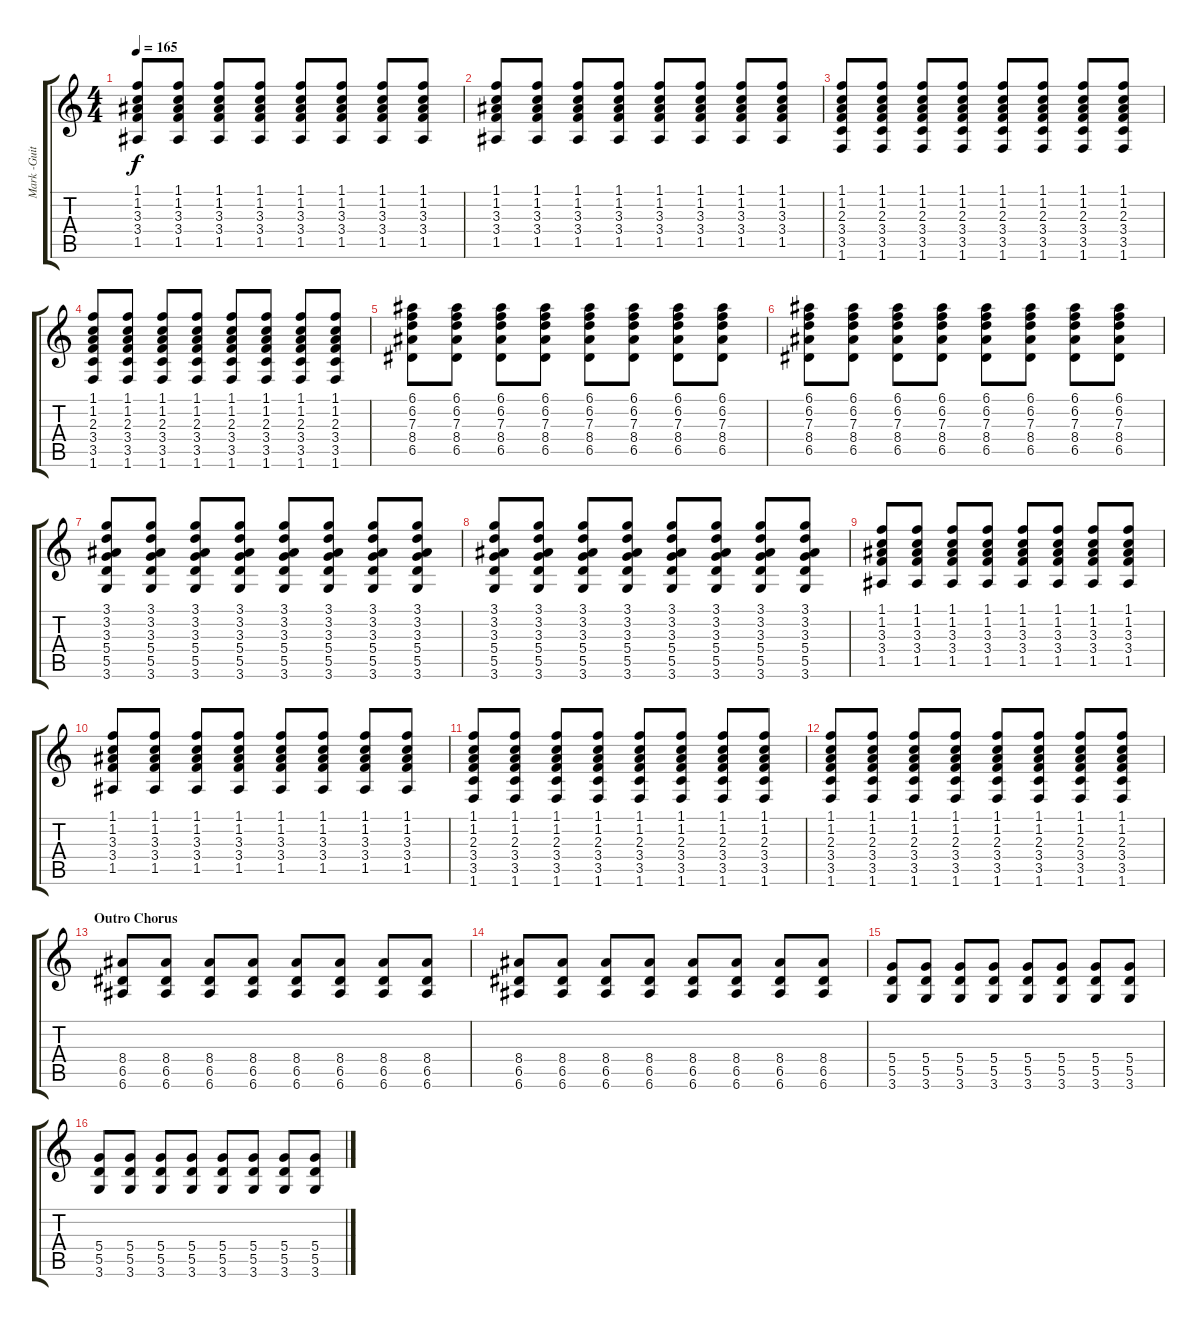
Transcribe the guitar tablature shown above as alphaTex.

\track ("Mark -Guitar" "Mark -Guit") {instrument distortionguitar}
\staff {score tabs}
\tuning (E4 B3 G3 D3 A2 E2) {hide}
\ts (4 4)
\tempo 165
\clef g2
\ks c
(1.1 1.2 3.3 3.4 1.5).8{dy f} (1.1 1.2 3.3 3.4 1.5).8 (1.1 1.2 3.3 3.4 1.5).8 (1.1 1.2 3.3 3.4 1.5).8 (1.1 1.2 3.3 3.4 1.5).8 (1.1 1.2 3.3 3.4 1.5).8 (1.1 1.2 3.3 3.4 1.5).8 (1.1 1.2 3.3 3.4 1.5).8 |
(1.1 1.2 3.3 3.4 1.5).8 (1.1 1.2 3.3 3.4 1.5).8 (1.1 1.2 3.3 3.4 1.5).8 (1.1 1.2 3.3 3.4 1.5).8 (1.1 1.2 3.3 3.4 1.5).8 (1.1 1.2 3.3 3.4 1.5).8 (1.1 1.2 3.3 3.4 1.5).8 (1.1 1.2 3.3 3.4 1.5).8 |
(1.1 1.2 2.3 3.4 3.5 1.6).8 (1.1 1.2 2.3 3.4 3.5 1.6).8 (1.1 1.2 2.3 3.4 3.5 1.6).8 (1.1 1.2 2.3 3.4 3.5 1.6).8 (1.1 1.2 2.3 3.4 3.5 1.6).8 (1.1 1.2 2.3 3.4 3.5 1.6).8 (1.1 1.2 2.3 3.4 3.5 1.6).8 (1.1 1.2 2.3 3.4 3.5 1.6).8 |
(1.1 1.2 2.3 3.4 3.5 1.6).8 (1.1 1.2 2.3 3.4 3.5 1.6).8 (1.1 1.2 2.3 3.4 3.5 1.6).8 (1.1 1.2 2.3 3.4 3.5 1.6).8 (1.1 1.2 2.3 3.4 3.5 1.6).8 (1.1 1.2 2.3 3.4 3.5 1.6).8 (1.1 1.2 2.3 3.4 3.5 1.6).8 (1.1 1.2 2.3 3.4 3.5 1.6).8 |
(6.1 6.2 7.3 8.4 6.5).8 (6.1 6.2 7.3 8.4 6.5).8 (6.1 6.2 7.3 8.4 6.5).8 (6.1 6.2 7.3 8.4 6.5).8 (6.1 6.2 7.3 8.4 6.5).8 (6.1 6.2 7.3 8.4 6.5).8 (6.1 6.2 7.3 8.4 6.5).8 (6.1 6.2 7.3 8.4 6.5).8 |
(6.1 6.2 7.3 8.4 6.5).8 (6.1 6.2 7.3 8.4 6.5).8 (6.1 6.2 7.3 8.4 6.5).8 (6.1 6.2 7.3 8.4 6.5).8 (6.1 6.2 7.3 8.4 6.5).8 (6.1 6.2 7.3 8.4 6.5).8 (6.1 6.2 7.3 8.4 6.5).8 (6.1 6.2 7.3 8.4 6.5).8 |
(3.1 3.2 3.3 5.4 5.5 3.6).8 (3.1 3.2 3.3 5.4 5.5 3.6).8 (3.1 3.2 3.3 5.4 5.5 3.6).8 (3.1 3.2 3.3 5.4 5.5 3.6).8 (3.1 3.2 3.3 5.4 5.5 3.6).8 (3.1 3.2 3.3 5.4 5.5 3.6).8 (3.1 3.2 3.3 5.4 5.5 3.6).8 (3.1 3.2 3.3 5.4 5.5 3.6).8 |
(3.1 3.2 3.3 5.4 5.5 3.6).8 (3.1 3.2 3.3 5.4 5.5 3.6).8 (3.1 3.2 3.3 5.4 5.5 3.6).8 (3.1 3.2 3.3 5.4 5.5 3.6).8 (3.1 3.2 3.3 5.4 5.5 3.6).8 (3.1 3.2 3.3 5.4 5.5 3.6).8 (3.1 3.2 3.3 5.4 5.5 3.6).8 (3.1 3.2 3.3 5.4 5.5 3.6).8 |
(1.1 1.2 3.3 3.4 1.5).8 (1.1 1.2 3.3 3.4 1.5).8 (1.1 1.2 3.3 3.4 1.5).8 (1.1 1.2 3.3 3.4 1.5).8 (1.1 1.2 3.3 3.4 1.5).8 (1.1 1.2 3.3 3.4 1.5).8 (1.1 1.2 3.3 3.4 1.5).8 (1.1 1.2 3.3 3.4 1.5).8 |
(1.1 1.2 3.3 3.4 1.5).8 (1.1 1.2 3.3 3.4 1.5).8 (1.1 1.2 3.3 3.4 1.5).8 (1.1 1.2 3.3 3.4 1.5).8 (1.1 1.2 3.3 3.4 1.5).8 (1.1 1.2 3.3 3.4 1.5).8 (1.1 1.2 3.3 3.4 1.5).8 (1.1 1.2 3.3 3.4 1.5).8 |
(1.1 1.2 2.3 3.4 3.5 1.6).8 (1.1 1.2 2.3 3.4 3.5 1.6).8 (1.1 1.2 2.3 3.4 3.5 1.6).8 (1.1 1.2 2.3 3.4 3.5 1.6).8 (1.1 1.2 2.3 3.4 3.5 1.6).8 (1.1 1.2 2.3 3.4 3.5 1.6).8 (1.1 1.2 2.3 3.4 3.5 1.6).8 (1.1 1.2 2.3 3.4 3.5 1.6).8 |
(1.1 1.2 2.3 3.4 3.5 1.6).8 (1.1 1.2 2.3 3.4 3.5 1.6).8 (1.1 1.2 2.3 3.4 3.5 1.6).8 (1.1 1.2 2.3 3.4 3.5 1.6).8 (1.1 1.2 2.3 3.4 3.5 1.6).8 (1.1 1.2 2.3 3.4 3.5 1.6).8 (1.1 1.2 2.3 3.4 3.5 1.6).8 (1.1 1.2 2.3 3.4 3.5 1.6).8 |
\section ("" "Outro Chorus")
(8.4 6.5 6.6).8 (8.4 6.5 6.6).8 (8.4 6.5 6.6).8 (8.4 6.5 6.6).8 (8.4 6.5 6.6).8 (8.4 6.5 6.6).8 (8.4 6.5 6.6).8 (8.4 6.5 6.6).8 |
(8.4 6.5 6.6).8 (8.4 6.5 6.6).8 (8.4 6.5 6.6).8 (8.4 6.5 6.6).8 (8.4 6.5 6.6).8 (8.4 6.5 6.6).8 (8.4 6.5 6.6).8 (8.4 6.5 6.6).8 |
(5.4 5.5 3.6).8 (5.4 5.5 3.6).8 (5.4 5.5 3.6).8 (5.4 5.5 3.6).8 (5.4 5.5 3.6).8 (5.4 5.5 3.6).8 (5.4 5.5 3.6).8 (5.4 5.5 3.6).8 |
(5.4 5.5 3.6).8 (5.4 5.5 3.6).8 (5.4 5.5 3.6).8 (5.4 5.5 3.6).8 (5.4 5.5 3.6).8 (5.4 5.5 3.6).8 (5.4 5.5 3.6).8 (5.4 5.5 3.6).8
